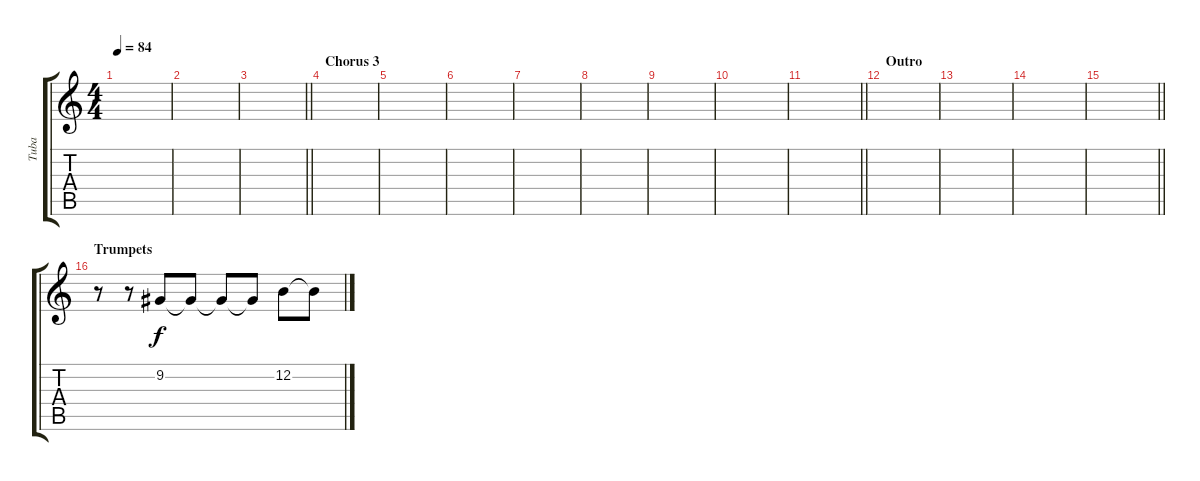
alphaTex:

\track ("Tuba" "Tuba") {instrument tuba}
\staff {score tabs}
\tuning (E4 B3 G3 D3 A2 E2) {hide}
\ts (4 4)
\tempo 84
\clef g2
\ks c
|
|
\barLineRight lightlight
|
\section ("" "Chorus 3")
|
|
|
|
|
|
|
\barLineRight lightlight
|
\section ("" "Outro")
|
|
|
\barLineRight lightlight
|
\section ("" "Trumpets")
r.8 r.8 9.2.8 9.2{t}.8 9.2{t}.8 9.2{t}.8 12.2.8 12.2{t}.8
